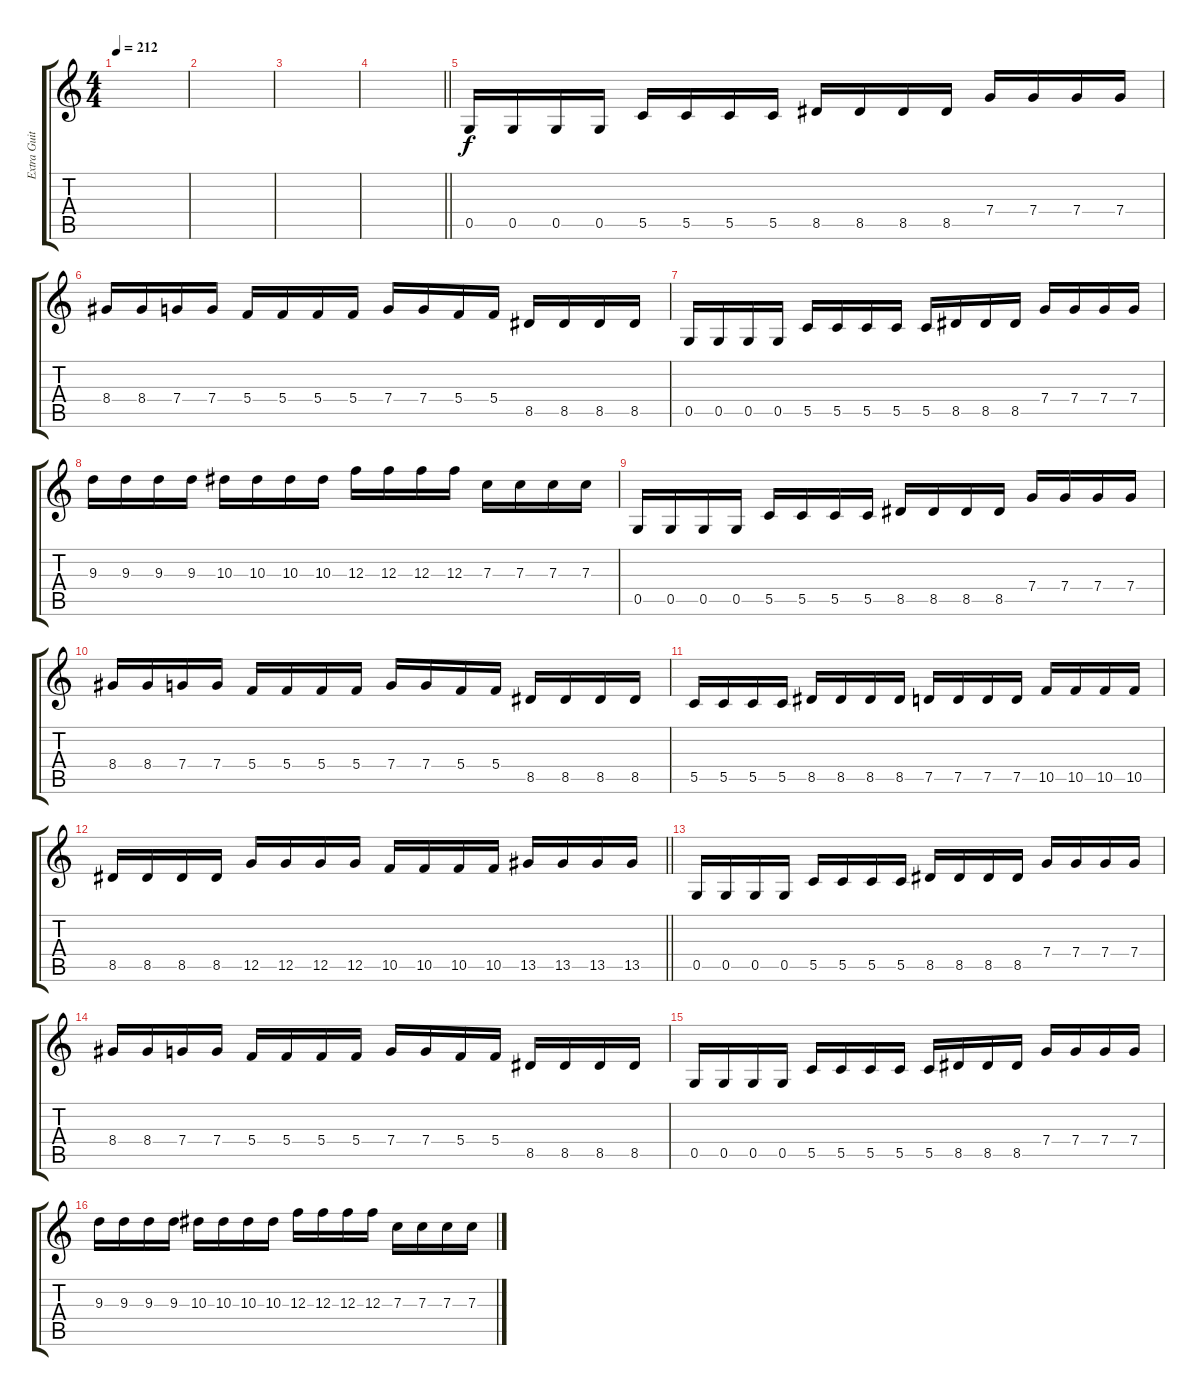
\track ("Extra Guitar" "Extra Guit") {instrument distortionguitar}
\staff {score tabs}
\tuning (D4 A3 F3 C3 G2 C2) {hide}
\ts (4 4)
\tempo 212
\clef g2
\ks c
|
|
|
\barLineRight lightlight
|
0.5.16 0.5.16 0.5.16 0.5.16 5.5.16 5.5.16 5.5.16 5.5.16 8.5.16 8.5.16 8.5.16 8.5.16 7.4.16 7.4.16 7.4.16 7.4.16 |
8.4.16 8.4.16 7.4.16 7.4.16 5.4.16 5.4.16 5.4.16 5.4.16 7.4.16 7.4.16 5.4.16 5.4.16 8.5.16 8.5.16 8.5.16 8.5.16 |
0.5.16 0.5.16 0.5.16 0.5.16 5.5.16 5.5.16 5.5.16 5.5.16 5.5.16 8.5.16 8.5.16 8.5.16 7.4.16 7.4.16 7.4.16 7.4.16 |
9.3.16 9.3.16 9.3.16 9.3.16 10.3.16 10.3.16 10.3.16 10.3.16 12.3.16 12.3.16 12.3.16 12.3.16 7.3.16 7.3.16 7.3.16 7.3.16 |
0.5.16 0.5.16 0.5.16 0.5.16 5.5.16 5.5.16 5.5.16 5.5.16 8.5.16 8.5.16 8.5.16 8.5.16 7.4.16 7.4.16 7.4.16 7.4.16 |
8.4.16 8.4.16 7.4.16 7.4.16 5.4.16 5.4.16 5.4.16 5.4.16 7.4.16 7.4.16 5.4.16 5.4.16 8.5.16 8.5.16 8.5.16 8.5.16 |
5.5.16 5.5.16 5.5.16 5.5.16 8.5.16 8.5.16 8.5.16 8.5.16 7.5.16 7.5.16 7.5.16 7.5.16 10.5.16 10.5.16 10.5.16 10.5.16 |
\barLineRight lightlight
8.5.16 8.5.16 8.5.16 8.5.16 12.5.16 12.5.16 12.5.16 12.5.16 10.5.16 10.5.16 10.5.16 10.5.16 13.5.16 13.5.16 13.5.16 13.5.16 |
0.5.16 0.5.16 0.5.16 0.5.16 5.5.16 5.5.16 5.5.16 5.5.16 8.5.16 8.5.16 8.5.16 8.5.16 7.4.16 7.4.16 7.4.16 7.4.16 |
8.4.16 8.4.16 7.4.16 7.4.16 5.4.16 5.4.16 5.4.16 5.4.16 7.4.16 7.4.16 5.4.16 5.4.16 8.5.16 8.5.16 8.5.16 8.5.16 |
0.5.16 0.5.16 0.5.16 0.5.16 5.5.16 5.5.16 5.5.16 5.5.16 5.5.16 8.5.16 8.5.16 8.5.16 7.4.16 7.4.16 7.4.16 7.4.16 |
9.3.16 9.3.16 9.3.16 9.3.16 10.3.16 10.3.16 10.3.16 10.3.16 12.3.16 12.3.16 12.3.16 12.3.16 7.3.16 7.3.16 7.3.16 7.3.16
